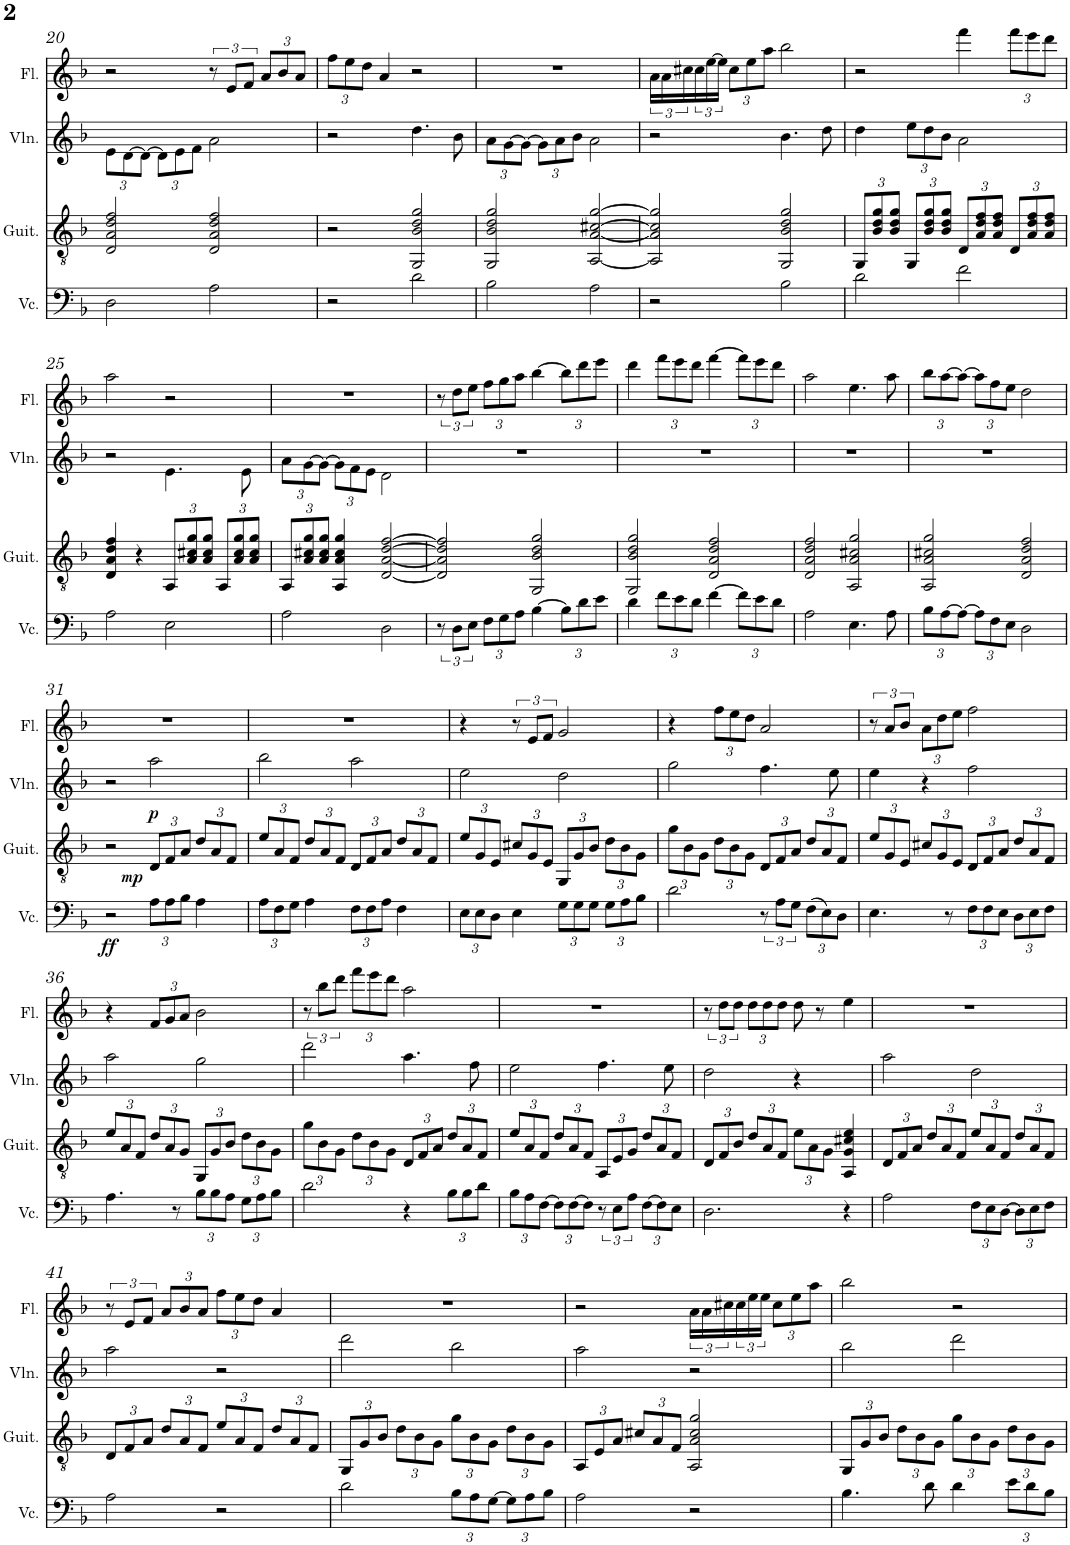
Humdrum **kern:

**kern	**dynam	**kern	**dynam	**kern	**dynam	**kern
*part4	*part4	*part3	*part3	*part2	*part2	*part1
*staff4	*staff4	*staff3	*staff3	*staff2	*staff2	*staff1
*I"チェロ	*	*I"クラシックギター	*	*I"ヴァイオリン	*	*I"フルート
!!LO:PB:g=z
*clefF4	*	*clefGv2	*	*clefG2	*	*clefG2
*k[b-]	*	*k[b-]	*	*k[b-]	*	*k[b-]
*M4/4	*	*M4/4	*	*M4/4	*	*M4/4
=20	=20	=20	=20	=20	=20	=20
2D\	.	2D/ 2A/ 2d/ 2f/	.	12e\L	.	2r
.	.	.	.	[4d\	.	.
*	*	*	*	*Xbrackettup	*	*
.	.	.	.	12e\	.	.
.	.	.	.	12f\J	.	.
2A\	.	2D/ 2A/ 2d/ 2f/	.	2a\	.	12r
.	.	.	.	.	.	12e/L
.	.	.	.	.	.	12f/J
*	*	*	*	*	*	*Xbrackettup
.	.	.	.	.	.	12a/L
.	.	.	.	.	.	12b-/
.	.	.	.	.	.	12a/J
=21	=21	=21	=21	=21	=21	=21
2r	.	2r	.	2r	.	12ff\L
.	.	.	.	.	.	12ee\
.	.	.	.	.	.	12dd\J
.	.	.	.	.	.	4a/
2d\	.	2GG/ 2B-/ 2d/ 2g/	.	4.dd\	.	2r
.	.	.	.	8b-\	.	.
=22	=22	=22	=22	=22	=22	=22
2B-\	.	2GG/ 2B-/ 2d/ 2g/	.	12a\L	.	1r
.	.	.	.	[4g\	.	.
.	.	.	.	12a\	.	.
.	.	.	.	12b-\J	.	.
2A\	.	[2AA/ [2A/ [2c#X/ [2g/	.	2a\	.	.
=23	=23	=23	=23	=23	=23	=23
*	*	*	*	*	*	*brackettup
2r	.	2AA/] 2A/] 2c#/] 2g/]	.	2r	.	24a\LL
.	.	.	.	.	.	24a\
.	.	.	.	.	.	24cc#X\
.	.	.	.	.	.	24cc#\
.	.	.	.	.	.	[24ee\
.	.	.	.	.	.	24ee\JJ]
*	*	*	*	*	*	*Xbrackettup
.	.	.	.	.	.	12cc#\L
.	.	.	.	.	.	12ee\
.	.	.	.	.	.	12aa\J
2B-\	.	2GG/ 2B-/ 2d/ 2g/	.	4.b-\	.	2bb-\
.	.	.	.	8dd\	.	.
=24	=24	=24	=24	=24	=24	=24
*	*	*Xbrackettup	*	*	*	*
2d\	.	12GG/L	.	4dd\	.	2r
.	.	12B-/ 12d/ 12g/	.	.	.	.
.	.	12B-/ 12d/ 12g/J	.	.	.	.
.	.	12GG/L	.	12ee\L	.	.
.	.	12B-/ 12d/ 12g/	.	12dd\	.	.
.	.	12B-/ 12d/ 12g/J	.	12b-\J	.	.
2f\	.	12D/L	.	2a\	.	4fff\
.	.	12A/ 12d/ 12f/	.	.	.	.
.	.	12A/ 12d/ 12f/J	.	.	.	.
.	.	12D/L	.	.	.	12fff\L
.	.	12A/ 12d/ 12f/	.	.	.	12eee\
.	.	12A/ 12d/ 12f/J	.	.	.	12ddd\J
!!LO:LB:g=z
=25	=25	=25	=25	=25	=25	=25
2A\	.	4D/ 4A/ 4d/ 4f/	.	2r	.	2aa\
.	.	4r	.	.	.	.
2E\	.	12AA/L	.	4.e\	.	2r
.	.	12A/ 12c#X/ 12g/	.	.	.	.
.	.	12A/ 12c#/ 12g/J	.	.	.	.
.	.	12AA/L	.	.	.	.
.	.	12A/ 12c#/ 12g/	.	.	.	.
.	.	.	.	8e\	.	.
.	.	12A/ 12c#/ 12g/J	.	.	.	.
=26	=26	=26	=26	=26	=26	=26
2A\	.	12AA/L	.	12a\L	.	1r
.	.	12A/ 12c#X/ 12g/	.	[4g\	.	.
.	.	12A/ 12c#/ 12g/J	.	.	.	.
.	.	4AA/ 4A/ 4c#/ 4g/	.	.	.	.
.	.	.	.	12f\	.	.
.	.	.	.	12e\J	.	.
2D\	.	[2D/ [2A/ [2d/ [2f/	.	2d\	.	.
=27	=27	=27	=27	=27	=27	=27
*	*	*	*	*	*	*brackettup
12r	.	2D/] 2A/] 2d/] 2f/]	.	1r	.	12r
12D\L	.	.	.	.	.	12dd\L
12E\J	.	.	.	.	.	12ee\J
*Xbrackettup	*	*	*	*	*	*Xbrackettup
12F\L	.	.	.	.	.	12ff\L
12G\	.	.	.	.	.	12gg\
12A\J	.	.	.	.	.	12aa\J
[4B-\	.	2GG/ 2B-/ 2d/ 2g/	.	.	.	[4bb-\
12B-\L]	.	.	.	.	.	12bb-\L]
12d\	.	.	.	.	.	12ddd\
12e\J	.	.	.	.	.	12eee\J
=28	=28	=28	=28	=28	=28	=28
4d\	.	2GG/ 2B-/ 2d/ 2g/	.	1r	.	4ddd\
12f\L	.	.	.	.	.	12fff\L
12e\	.	.	.	.	.	12eee\
12d\J	.	.	.	.	.	12ddd\J
[4f\	.	2D/ 2A/ 2d/ 2f/	.	.	.	[4fff\
12f\L]	.	.	.	.	.	12fff\L]
12e\	.	.	.	.	.	12eee\
12d\J	.	.	.	.	.	12ddd\J
=29	=29	=29	=29	=29	=29	=29
2A\	.	2D/ 2A/ 2d/ 2f/	.	1r	.	2aa\
4.E\	.	2AA/ 2A/ 2c#X/ 2g/	.	.	.	4.ee\
8A\	.	.	.	.	.	8aa\
=30	=30	=30	=30	=30	=30	=30
12B-\L	.	2AA/ 2A/ 2c#X/ 2g/	.	1r	.	12bb-\L
[4A\	.	.	.	.	.	[4aa\
12F\	.	.	.	.	.	12ff\
12E\J	.	.	.	.	.	12ee\J
2D\	.	2D/ 2A/ 2d/ 2f/	.	.	.	2dd\
!!LO:LB:g=z
=31	=31	=31	=31	=31	=31	=31
!	!LO:DY:b	!	!	!	!	!
*	*	*^	*	*	*	*
2r	ff	2r	4ryy	.	2r	.	1r
!	!	!	!	!LO:DY:b	!	!	!
.	.	.	2.ryy	mp	.	.	.
!	!	!	!	!	!	!LO:DY:b	!
12A\L	.	12D/L	.	.	2aa\	p	.
12A\	.	12F/	.	.	.	.	.
12B-\J	.	12A/J	.	.	.	.	.
4A\	.	12d/L	.	.	.	.	.
.	.	12A/	.	.	.	.	.
.	.	12F/J	.	.	.	.	.
*	*	*v	*v	*	*	*	*
=32	=32	=32	=32	=32	=32	=32
12A\L	.	12e/L	.	2bb-\	.	1r
12F\	.	12A/	.	.	.	.
12G\J	.	12F/J	.	.	.	.
4A\	.	12d/L	.	.	.	.
.	.	12A/	.	.	.	.
.	.	12F/J	.	.	.	.
12F\L	.	12D/L	.	2aa\	.	.
12F\	.	12F/	.	.	.	.
12A\J	.	12A/J	.	.	.	.
4F\	.	12d/L	.	.	.	.
.	.	12A/	.	.	.	.
.	.	12F/J	.	.	.	.
=33	=33	=33	=33	=33	=33	=33
12E\L	.	12e/L	.	2ee\	.	4r
12E\	.	12G/	.	.	.	.
12D\J	.	12E/J	.	.	.	.
*	*	*	*	*	*	*brackettup
4E\	.	12c#X/L	.	.	.	12r
.	.	12G/	.	.	.	12e/L
.	.	12E/J	.	.	.	12f/J
12G\L	.	12GG/L	.	2dd\	.	2g/
12G\	.	12G/	.	.	.	.
12G\J	.	12B-/J	.	.	.	.
12G\L	.	12d\L	.	.	.	.
12A\	.	12B-\	.	.	.	.
12B-\J	.	12G\J	.	.	.	.
=34	=34	=34	=34	=34	=34	=34
2d\	.	12g\L	.	2gg\	.	4r
.	.	12B-\	.	.	.	.
.	.	12G\J	.	.	.	.
*	*	*	*	*	*	*Xbrackettup
.	.	12d\L	.	.	.	12ff\L
.	.	12B-\	.	.	.	12ee\
.	.	12G\J	.	.	.	12dd\J
*brackettup	*	*	*	*	*	*
12r	.	12D/L	.	4.ff\	.	2a/
12A\L	.	12F/	.	.	.	.
12G\J	.	12A/J	.	.	.	.
*Xbrackettup	*	*	*	*	*	*
(>12F\L	.	12d/L	.	.	.	.
12E\)	.	12A/	.	.	.	.
.	.	.	.	8ee\	.	.
12D\J	.	12F/J	.	.	.	.
=35	=35	=35	=35	=35	=35	=35
*	*	*	*	*	*	*brackettup
4.E\	.	12e/L	.	4ee\	.	12r
.	.	12G/	.	.	.	12a/L
.	.	12E/J	.	.	.	12b-/J
*	*	*	*	*	*	*Xbrackettup
.	.	12c#X/L	.	4r	.	12a\L
.	.	12G/	.	.	.	12dd\
8r	.	.	.	.	.	.
.	.	12E/J	.	.	.	12ee\J
12F\L	.	12D/L	.	2ff\	.	2ff\
12F\	.	12F/	.	.	.	.
12E\J	.	12A/J	.	.	.	.
12D\L	.	12d/L	.	.	.	.
12E\	.	12A/	.	.	.	.
12F\J	.	12F/J	.	.	.	.
!!LO:LB:g=z
=36	=36	=36	=36	=36	=36	=36
4.A\	.	12e/L	.	2aa\	.	4r
.	.	12A/	.	.	.	.
.	.	12F/J	.	.	.	.
.	.	12d/L	.	.	.	12f/L
.	.	12A/	.	.	.	12g/
8r	.	.	.	.	.	.
.	.	12G/J	.	.	.	12a/J
12B-\L	.	12GG/L	.	2gg\	.	2b-\
12B-\	.	12G/	.	.	.	.
12A\J	.	12B-/J	.	.	.	.
12G\L	.	12d\L	.	.	.	.
12A\	.	12B-\	.	.	.	.
12B-\J	.	12G\J	.	.	.	.
=37	=37	=37	=37	=37	=37	=37
*	*	*	*	*	*	*brackettup
2d\	.	12g\L	.	2ddd\	.	12r
.	.	12B-\	.	.	.	12bb-\L
.	.	12G\J	.	.	.	12ddd\J
*	*	*	*	*	*	*Xbrackettup
.	.	12d\L	.	.	.	12fff\L
.	.	12B-\	.	.	.	12eee\
.	.	12G\J	.	.	.	12ddd\J
4r	.	12D/L	.	4.aa\	.	2aa\
.	.	12F/	.	.	.	.
.	.	12A/J	.	.	.	.
12B-\L	.	12d/L	.	.	.	.
12B-\	.	12A/	.	.	.	.
.	.	.	.	8ff\	.	.
12d\J	.	12F/J	.	.	.	.
=38	=38	=38	=38	=38	=38	=38
12B-\L	.	12e/L	.	2ee\	.	1r
12A\	.	12A/	.	.	.	.
[4F\	.	12F/J	.	.	.	.
.	.	12d/L	.	.	.	.
.	.	12A/	.	.	.	.
12F\J]	.	12F/J	.	.	.	.
12r	.	12AA/L	.	4.ff\	.	.
12E\L	.	12E/	.	.	.	.
*brackettup	*	*	*	*	*	*
12A\J	.	12G/J	.	.	.	.
[12F\L	.	12d/L	.	.	.	.
12F\]	.	12A/	.	.	.	.
.	.	.	.	8ee\	.	.
12E\J	.	12F/J	.	.	.	.
=39	=39	=39	=39	=39	=39	=39
*	*	*	*	*	*	*brackettup
2.D\	.	12D/L	.	2dd\	.	12r
.	.	12F/	.	.	.	12dd\L
.	.	12B-/J	.	.	.	12dd\J
*	*	*	*	*	*	*Xbrackettup
.	.	12d/L	.	.	.	12dd\L
.	.	12A/	.	.	.	12dd\
.	.	12F/J	.	.	.	12dd\J
.	.	12e\L	.	4r	.	8dd\
.	.	12A\	.	.	.	.
.	.	.	.	.	.	8r
.	.	12G\J	.	.	.	.
4r	.	4AA/ 4G/ 4c#X/ 4e/	.	4ryy	.	4ee\
=40	=40	=40	=40	=40	=40	=40
2A\	.	12D/L	.	2aa\	.	1r
.	.	12F/	.	.	.	.
.	.	12A/J	.	.	.	.
.	.	12d/L	.	.	.	.
.	.	12A/	.	.	.	.
.	.	12F/J	.	.	.	.
*Xbrackettup	*	*	*	*	*	*
12F\L	.	12e/L	.	2dd\	.	.
12E\	.	12A/	.	.	.	.
[12D\J	.	12F/J	.	.	.	.
12D\L]	.	12d/L	.	.	.	.
12E\	.	12A/	.	.	.	.
12F\J	.	12F/J	.	.	.	.
!!LO:LB:g=z
=41	=41	=41	=41	=41	=41	=41
*	*	*	*	*	*	*brackettup
2A\	.	12D/L	.	2aa\	.	12r
.	.	12F/	.	.	.	12e/L
.	.	12A/J	.	.	.	12f/J
*	*	*	*	*	*	*Xbrackettup
.	.	12d/L	.	.	.	12a/L
.	.	12A/	.	.	.	12b-/
.	.	12F/J	.	.	.	12a/J
2r	.	12e/L	.	2r	.	12ff\L
.	.	12A/	.	.	.	12ee\
.	.	12F/J	.	.	.	12dd\J
.	.	12d/L	.	.	.	4a/
.	.	12A/	.	.	.	.
.	.	12F/J	.	.	.	.
=42	=42	=42	=42	=42	=42	=42
2d\	.	12GG/L	.	2ddd\	.	1r
.	.	12G/	.	.	.	.
.	.	12B-/J	.	.	.	.
.	.	12d\L	.	.	.	.
.	.	12B-\	.	.	.	.
.	.	12G\J	.	.	.	.
12B-\L	.	12g\L	.	2bb-\	.	.
12A\	.	12B-\	.	.	.	.
[12G\J	.	12G\J	.	.	.	.
12G\L]	.	12d\L	.	.	.	.
12A\	.	12B-\	.	.	.	.
12B-\J	.	12G\J	.	.	.	.
=43	=43	=43	=43	=43	=43	=43
2A\	.	12AA/L	.	2aa\	.	2r
.	.	12E/	.	.	.	.
.	.	12A/J	.	.	.	.
.	.	12c#X/L	.	.	.	.
.	.	12A/	.	.	.	.
.	.	12F/J	.	.	.	.
*	*	*	*	*	*	*brackettup
2r	.	2AA/ 2A/ 2c#/ 2g/	.	2r	.	24a\LL
.	.	.	.	.	.	24a\
.	.	.	.	.	.	24cc#X\
.	.	.	.	.	.	24cc#\
.	.	.	.	.	.	24ee\
.	.	.	.	.	.	24ee\JJ
*	*	*	*	*	*	*Xbrackettup
.	.	.	.	.	.	12cc#\L
.	.	.	.	.	.	12ee\
.	.	.	.	.	.	12aa\J
=44	=44	=44	=44	=44	=44	=44
4.B-\	.	12GG/L	.	2bb-\	.	2bb-\
.	.	12G/	.	.	.	.
.	.	12B-/J	.	.	.	.
.	.	12d\L	.	.	.	.
.	.	12B-\	.	.	.	.
8d\	.	.	.	.	.	.
.	.	12G\J	.	.	.	.
4d\	.	12g\L	.	2ddd\	.	2r
.	.	12B-\	.	.	.	.
.	.	12G\J	.	.	.	.
12e\L	.	12d\L	.	.	.	.
12d\	.	12B-\	.	.	.	.
12B-\J	.	12G\J	.	.	.	.
=	=	=	=	=	=	=
*-	*-	*-	*-	*-	*-	*-
